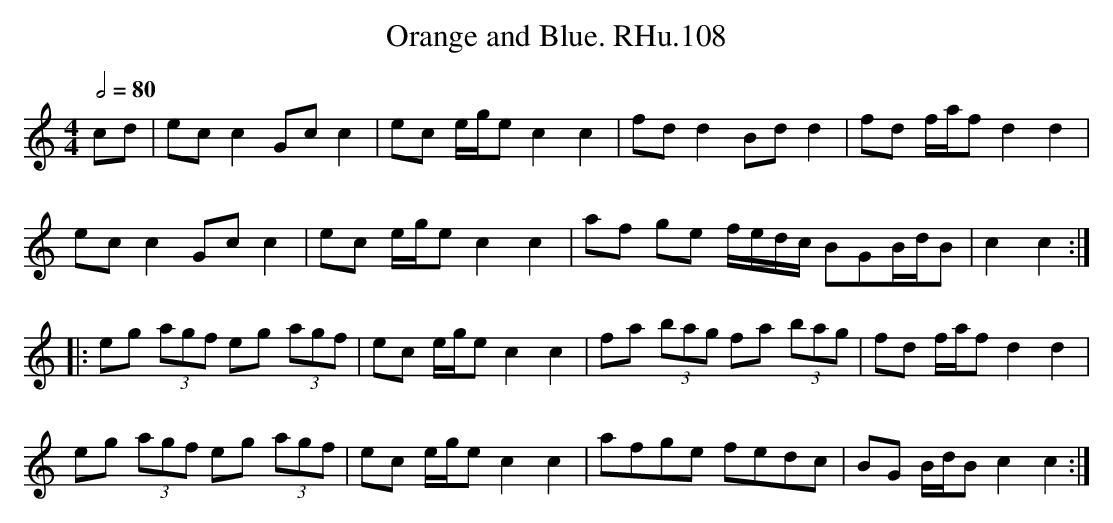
X:1
T:Orange and Blue. RHu.108
M:4/4
L:1/8
Q:1/2=80
K:C
cd|ec c2Gcc2|ec e/g/ec2c2|fdd2 Bdd2|fd f/a/f d2d2|
ec c2Gcc2|ec e/g/ec2c2|af ge f/e/d/c/  BGB/d/B|c2c2:|
|:eg (3agf eg (3agf|ec e/g/e c2c2|fa (3bag fa (3bag|fd f/a/f d2d2|
eg (3agf eg (3agf|ec e/g/e c2c2|afge fedc|BG B/d/Bc2c2:|
